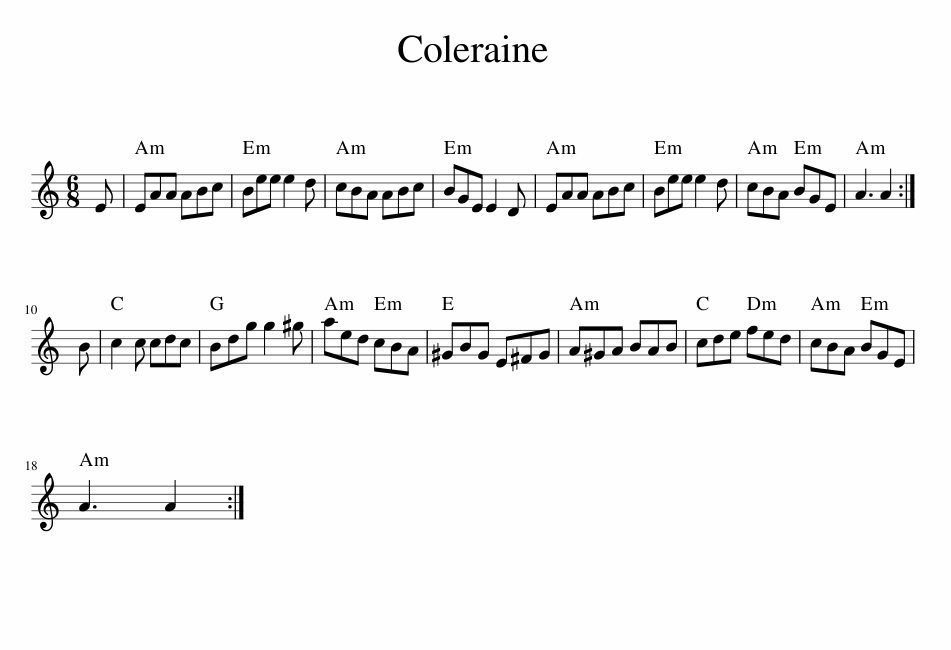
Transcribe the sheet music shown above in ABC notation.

X:1
L:1/8
M:6/8
I:linebreak $
K:C
V:1 treble
V:1
 E | EAA ABc | Bee e2 d | cBA ABc | BGE E2 D | %5
 EAA ABc | Bee e2 d | cBA BGE | A3 A2 :|$ B | %10
 c2 c cdc | Bdg g2 ^g | aed cBA | ^GBG E^FG | A^GA BAB | %15
 cde fed | cBA BGE |$ A3 A2 :| %18
